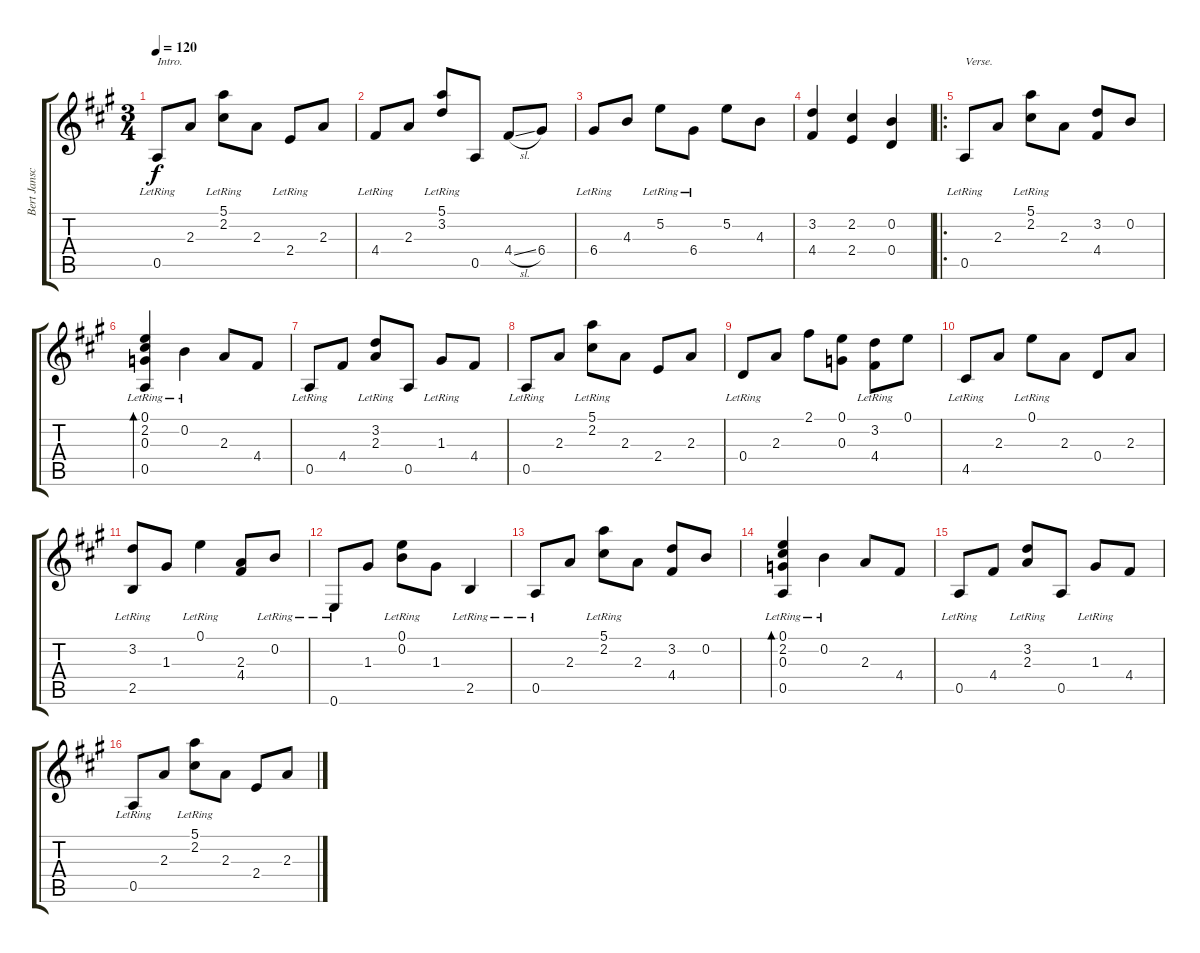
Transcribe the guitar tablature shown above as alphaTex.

\track ("Bert Jansch" "Bert Jansc") {instrument acousticguitarnylon}
\staff {score tabs}
\tuning (E4 B3 G3 D3 A2 E2) {hide}
\ts (3 4)
\tempo 120
\clef g2
\ks a
0.5{lr}.8{txt "Intro." dy f instrument acousticguitarnylon} 2.3.8 (5.1{lr} 2.2{lr}).8 2.3.8 2.4{lr}.8 2.3.8 |
4.4{lr}.8 2.3.8 (5.1{lr} 3.2{lr}).8 0.5.8 4.4{sl}.8 6.4.8 |
6.4{lr}.8 4.3.8 5.2{lr}.8 6.4{lr}.8 5.2.8 4.3.8 |
(3.2 4.4).4 (2.2 2.4).4 (0.2 0.4).4 |
\ro
0.5{lr}.8{txt "Verse."} 2.3.8 (5.1{lr} 2.2{lr}).8 2.3.8 (3.2 4.4).8 0.2.8 |
(0.1{lr} 2.2 0.3{lr} 0.5{lr}).4{bd 480} 0.2{lr}.4 2.3.8 4.4.8 |
0.5{lr}.8 4.4.8 (3.2{lr} 2.3{lr}).8 0.5.8 1.3{lr}.8 4.4.8 |
0.5{lr}.8 2.3.8 (5.1{lr} 2.2{lr}).8 2.3.8 2.4.8 2.3.8 |
0.4{lr}.8 2.3.8 2.1.8 (0.1 0.3).8 (3.2{lr} 4.4{lr}).8 0.1.8 |
4.5{lr}.8 2.3.8 0.1{lr}.8 2.3.8 0.4.8 2.3.8 |
(3.2{lr} 2.5{lr}).8 1.3.8 0.1{lr}.4 (2.3 4.4).8 0.2{lr}.8 |
0.6{lr}.8 1.3.8 (0.1{lr} 0.2{lr}).8 1.3.8 2.5{lr}.4 |
0.5{lr}.8 2.3.8 (5.1{lr} 2.2{lr}).8 2.3.8 (3.2 4.4).8 0.2.8 |
(0.1{lr} 2.2 0.3{lr} 0.5{lr}).4{bd 480} 0.2{lr}.4 2.3.8 4.4.8 |
0.5{lr}.8 4.4.8 (3.2{lr} 2.3{lr}).8 0.5.8 1.3{lr}.8 4.4.8 |
0.5{lr}.8 2.3.8 (5.1{lr} 2.2{lr}).8 2.3.8 2.4.8 2.3.8
